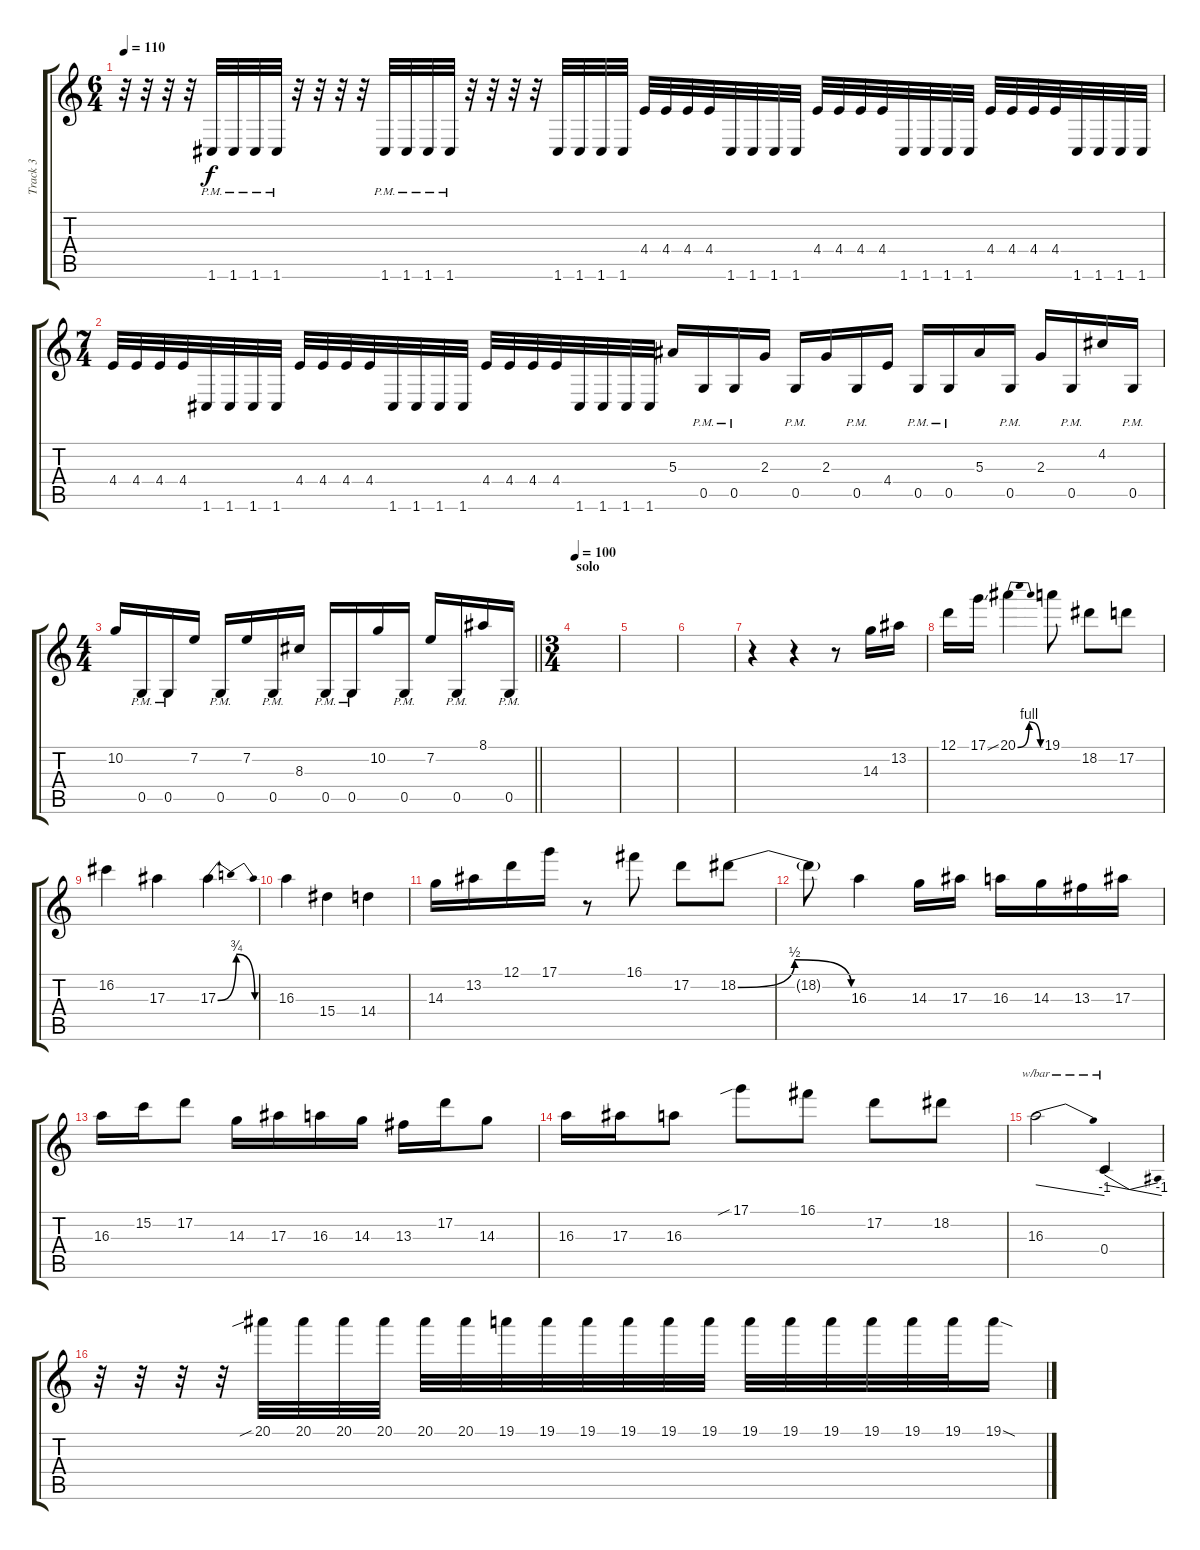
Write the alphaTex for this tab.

\track ("Track 3" "Track 3") {instrument distortionguitar}
\staff {score tabs}
\tuning (D4 A3 F3 C3 G2 C2) {hide}
\ts (6 4)
\tempo 110
\clef g2
\ks c
r.32{dy f} r.32 r.32 r.32 1.6{pm}.32 1.6{pm}.32 1.6{pm}.32 1.6{pm}.32 r.32 r.32 r.32 r.32 1.6{pm}.32 1.6{pm}.32 1.6{pm}.32 1.6{pm}.32 r.32 r.32 r.32 r.32 1.6.32 1.6.32 1.6.32 1.6.32 4.4.32 4.4.32 4.4.32 4.4.32 1.6.32 1.6.32 1.6.32 1.6.32 4.4.32 4.4.32 4.4.32 4.4.32 1.6.32 1.6.32 1.6.32 1.6.32 4.4.32 4.4.32 4.4.32 4.4.32 1.6.32 1.6.32 1.6.32 1.6.32 |
\ts (7 4)
4.4.32 4.4.32 4.4.32 4.4.32 1.6.32 1.6.32 1.6.32 1.6.32 4.4.32 4.4.32 4.4.32 4.4.32 1.6.32 1.6.32 1.6.32 1.6.32 4.4.32 4.4.32 4.4.32 4.4.32 1.6.32 1.6.32 1.6.32 1.6.32 5.3.16 0.5{pm}.16 0.5{pm}.16 2.3.16 0.5{pm}.16 2.3.16 0.5{pm}.16 4.4.16 0.5{pm}.16 0.5{pm}.16 5.3.16 0.5{pm}.16 2.3.16 0.5{pm}.16 4.2.16 0.5{pm}.16 |
\ts (4 4)
\barLineRight lightlight
10.2.16 0.5{pm}.16 0.5{pm}.16 7.2.16 0.5{pm}.16 7.2.16 0.5{pm}.16 8.3.16 0.5{pm}.16 0.5{pm}.16 10.2.16 0.5{pm}.16 7.2.16 0.5{pm}.16 8.1.16 0.5{pm}.16 |
\ts (3 4)
\section ("" "solo")
\tempo 100
|
|
|
r.4 r.4 r.8 14.3.16 13.2.16 |
12.1.16 17.1{ss}.16 20.1{be (bendrelease 0 0 30 4 40 4 60 0)}.4 19.1.8 18.2.8 17.2.8 |
16.2.4 17.3.4 17.3{be (bendrelease 0 0 30 3 40 3 60 0)}.4 |
16.3.4 15.4.4 14.4.4 |
14.3.16 13.2.16 12.1.16 17.1.16 r.8 16.1.8 17.2.8 18.2{be (bendrelease 0 0 30 2 39 2 60 0)}.8 |
18.2{t}.8 16.3.4 14.3.16 17.3.16 16.3.16 14.3.16 13.3.16 17.3.16 |
16.3.16 15.2.16 17.2.8 14.3.16 17.3.16 16.3.16 14.3.16 13.3.16 17.2.16 14.3.8 |
16.3.16 17.3.16 16.3.8 17.1{sib}.8 16.1.8 17.2.8 18.2.8 |
16.3.2{tbe (dive default 0 0 60 -4)} 0.4.4{tbe (dive default 0 0 60 -4)} |
r.32 r.32 r.32 r.32 20.1{sib}.32 20.1.32 20.1.32 20.1.32 20.1.32 20.1.32 19.1.32 19.1.32 19.1.32 19.1.32 19.1.32 19.1.32 19.1.32 19.1.32 19.1.32 19.1.32 19.1.32 19.1.32 19.1{sod}.16
